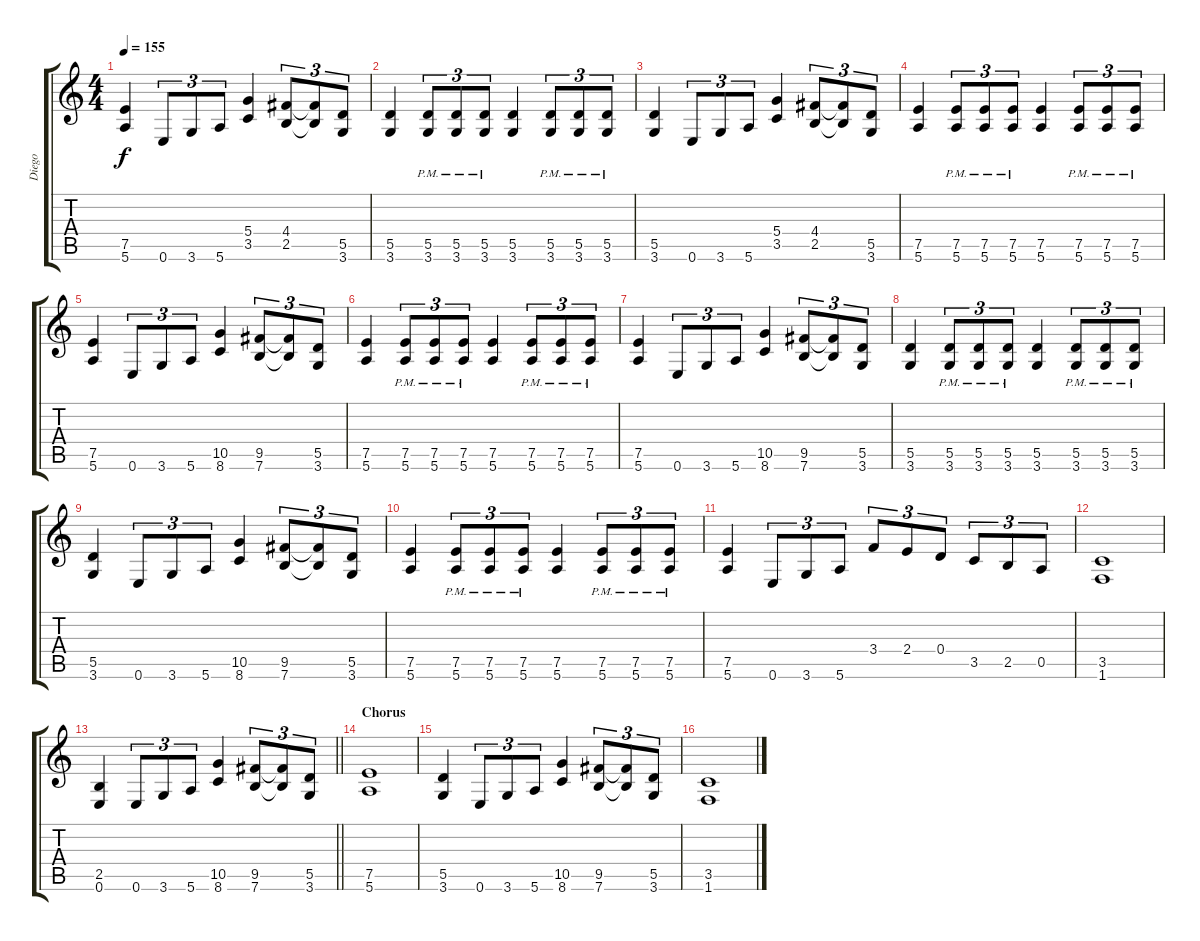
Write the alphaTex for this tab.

\track ("Diego" "Diego") {instrument distortionguitar}
\staff {score tabs}
\tuning (E4 B3 G3 D3 A2 E2) {hide}
\ts (4 4)
\tempo 155
\clef g2
\ks c
(7.5 5.6).4{dy f} 0.6.8{tu (3 2)} 3.6.8{tu (3 2)} 5.6.8{tu (3 2)} (5.4 3.5).4 (4.4 2.5).8{tu (3 2)} (4.4{t} 2.5{t}).8{tu (3 2)} (5.5 3.6).8{tu (3 2)} |
(5.5 3.6).4 (5.5{pm} 3.6{pm}).8{tu (3 2)} (5.5{pm} 3.6{pm}).8{tu (3 2)} (5.5{pm} 3.6{pm}).8{tu (3 2)} (5.5 3.6).4 (5.5{pm} 3.6{pm}).8{tu (3 2)} (5.5{pm} 3.6{pm}).8{tu (3 2)} (5.5{pm} 3.6{pm}).8{tu (3 2)} |
(5.5 3.6).4 0.6.8{tu (3 2)} 3.6.8{tu (3 2)} 5.6.8{tu (3 2)} (5.4 3.5).4 (4.4 2.5).8{tu (3 2)} (4.4{t} 2.5{t}).8{tu (3 2)} (5.5 3.6).8{tu (3 2)} |
(7.5 5.6).4 (7.5{pm} 5.6{pm}).8{tu (3 2)} (7.5{pm} 5.6{pm}).8{tu (3 2)} (7.5{pm} 5.6{pm}).8{tu (3 2)} (7.5 5.6).4 (7.5{pm} 5.6{pm}).8{tu (3 2)} (7.5{pm} 5.6{pm}).8{tu (3 2)} (7.5{pm} 5.6{pm}).8{tu (3 2)} |
(7.5 5.6).4 0.6.8{tu (3 2)} 3.6.8{tu (3 2)} 5.6.8{tu (3 2)} (10.5 8.6).4 (9.5 7.6).8{tu (3 2)} (9.5{t} 7.6{t}).8{tu (3 2)} (5.5 3.6).8{tu (3 2)} |
(7.5 5.6).4 (7.5{pm} 5.6{pm}).8{tu (3 2)} (7.5{pm} 5.6{pm}).8{tu (3 2)} (7.5{pm} 5.6{pm}).8{tu (3 2)} (7.5 5.6).4 (7.5{pm} 5.6{pm}).8{tu (3 2)} (7.5{pm} 5.6{pm}).8{tu (3 2)} (7.5{pm} 5.6{pm}).8{tu (3 2)} |
(7.5 5.6).4 0.6.8{tu (3 2)} 3.6.8{tu (3 2)} 5.6.8{tu (3 2)} (10.5 8.6).4 (9.5 7.6).8{tu (3 2)} (9.5{t} 7.6{t}).8{tu (3 2)} (5.5 3.6).8{tu (3 2)} |
(5.5 3.6).4 (5.5{pm} 3.6{pm}).8{tu (3 2)} (5.5{pm} 3.6{pm}).8{tu (3 2)} (5.5{pm} 3.6{pm}).8{tu (3 2)} (5.5 3.6).4 (5.5{pm} 3.6{pm}).8{tu (3 2)} (5.5{pm} 3.6{pm}).8{tu (3 2)} (5.5{pm} 3.6{pm}).8{tu (3 2)} |
(5.5 3.6).4 0.6.8{tu (3 2)} 3.6.8{tu (3 2)} 5.6.8{tu (3 2)} (10.5 8.6).4 (9.5 7.6).8{tu (3 2)} (9.5{t} 7.6{t}).8{tu (3 2)} (5.5 3.6).8{tu (3 2)} |
(7.5 5.6).4 (7.5{pm} 5.6{pm}).8{tu (3 2)} (7.5{pm} 5.6{pm}).8{tu (3 2)} (7.5{pm} 5.6{pm}).8{tu (3 2)} (7.5 5.6).4 (7.5{pm} 5.6{pm}).8{tu (3 2)} (7.5{pm} 5.6{pm}).8{tu (3 2)} (7.5{pm} 5.6{pm}).8{tu (3 2)} |
(7.5 5.6).4 0.6.8{tu (3 2)} 3.6.8{tu (3 2)} 5.6.8{tu (3 2)} 3.4.8{tu (3 2)} 2.4.8{tu (3 2)} 0.4.8{tu (3 2)} 3.5.8{tu (3 2)} 2.5.8{tu (3 2)} 0.5.8{tu (3 2)} |
(3.5 1.6).1 |
\barLineRight lightlight
(2.5 0.6).4 0.6.8{tu (3 2)} 3.6.8{tu (3 2)} 5.6.8{tu (3 2)} (10.5 8.6).4 (9.5 7.6).8{tu (3 2)} (9.5{t} 7.6{t}).8{tu (3 2)} (5.5 3.6).8{tu (3 2)} |
\section ("" "Chorus")
(7.5 5.6).1 |
(5.5 3.6).4 0.6.8{tu (3 2)} 3.6.8{tu (3 2)} 5.6.8{tu (3 2)} (10.5 8.6).4 (9.5 7.6).8{tu (3 2)} (9.5{t} 7.6{t}).8{tu (3 2)} (5.5 3.6).8{tu (3 2)} |
(3.5 1.6).1
